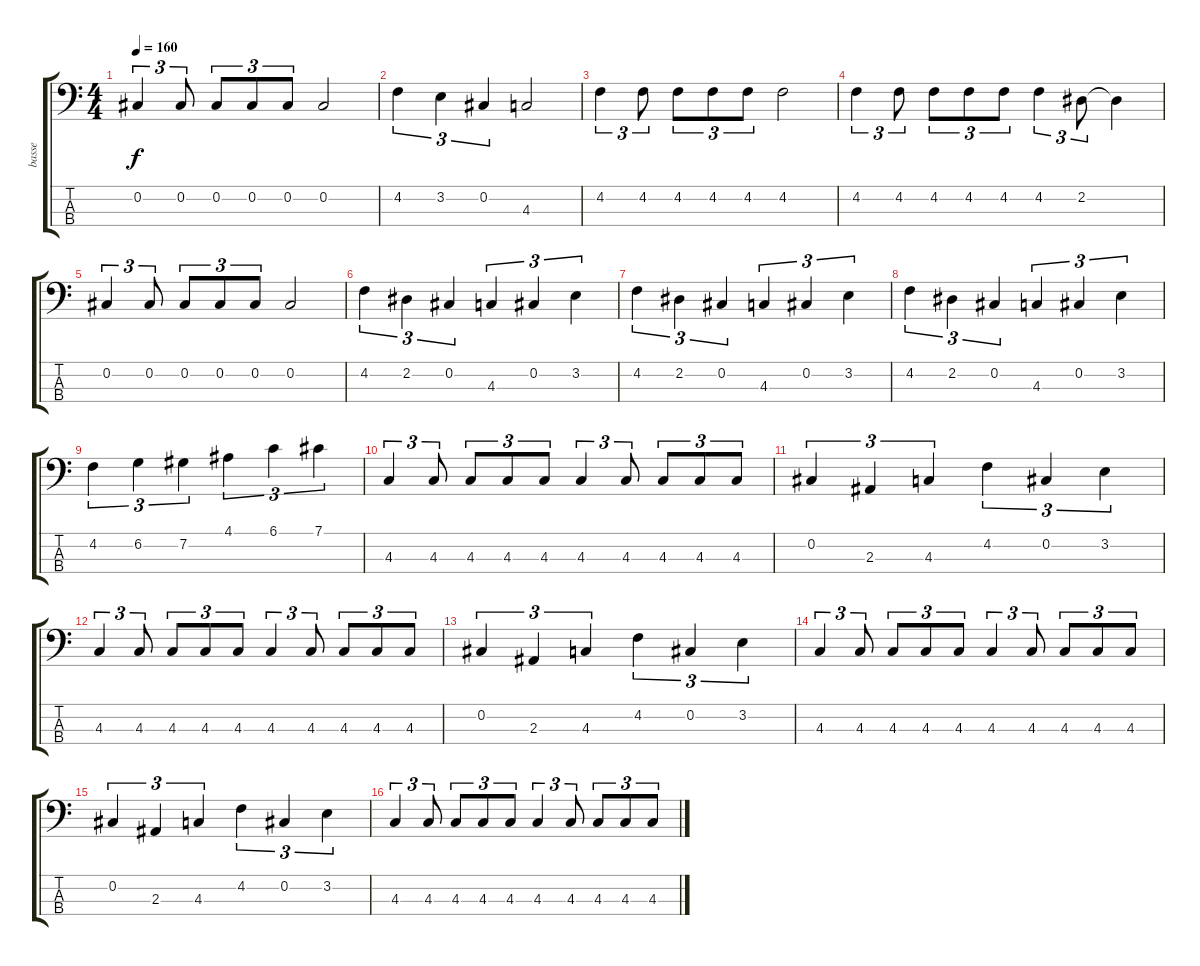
\track ("basse" "basse") {instrument electricbasspick}
\staff {score tabs}
\tuning (Gb2 Db2 Ab1 Eb1) {hide}
\ts (4 4)
\tempo 160
\clef f4
\ks c
0.2.4{tu (3 2) dy f} 0.2.8{tu (3 2)} 0.2.8{tu (3 2)} 0.2.8{tu (3 2)} 0.2.8{tu (3 2)} 0.2.2 |
4.2.4{tu (3 2)} 3.2.4{tu (3 2)} 0.2.4{tu (3 2)} 4.3.2 |
4.2.4{tu (3 2)} 4.2.8{tu (3 2)} 4.2.8{tu (3 2)} 4.2.8{tu (3 2)} 4.2.8{tu (3 2)} 4.2.2 |
4.2.4{tu (3 2)} 4.2.8{tu (3 2)} 4.2.8{tu (3 2)} 4.2.8{tu (3 2)} 4.2.8{tu (3 2)} 4.2.4{tu (3 2)} 2.2.8{tu (3 2)} 2.2{t}.4 |
0.2.4{tu (3 2)} 0.2.8{tu (3 2)} 0.2.8{tu (3 2)} 0.2.8{tu (3 2)} 0.2.8{tu (3 2)} 0.2.2 |
4.2.4{tu (3 2)} 2.2.4{tu (3 2)} 0.2.4{tu (3 2)} 4.3.4{tu (3 2)} 0.2.4{tu (3 2)} 3.2.4{tu (3 2)} |
4.2.4{tu (3 2)} 2.2.4{tu (3 2)} 0.2.4{tu (3 2)} 4.3.4{tu (3 2)} 0.2.4{tu (3 2)} 3.2.4{tu (3 2)} |
4.2.4{tu (3 2)} 2.2.4{tu (3 2)} 0.2.4{tu (3 2)} 4.3.4{tu (3 2)} 0.2.4{tu (3 2)} 3.2.4{tu (3 2)} |
4.2.4{tu (3 2)} 6.2.4{tu (3 2)} 7.2.4{tu (3 2)} 4.1.4{tu (3 2)} 6.1.4{tu (3 2)} 7.1.4{tu (3 2)} |
4.3.4{tu (3 2)} 4.3.8{tu (3 2)} 4.3.8{tu (3 2)} 4.3.8{tu (3 2)} 4.3.8{tu (3 2)} 4.3.4{tu (3 2)} 4.3.8{tu (3 2)} 4.3.8{tu (3 2)} 4.3.8{tu (3 2)} 4.3.8{tu (3 2)} |
0.2.4{tu (3 2)} 2.3.4{tu (3 2)} 4.3.4{tu (3 2)} 4.2.4{tu (3 2)} 0.2.4{tu (3 2)} 3.2.4{tu (3 2)} |
4.3.4{tu (3 2)} 4.3.8{tu (3 2)} 4.3.8{tu (3 2)} 4.3.8{tu (3 2)} 4.3.8{tu (3 2)} 4.3.4{tu (3 2)} 4.3.8{tu (3 2)} 4.3.8{tu (3 2)} 4.3.8{tu (3 2)} 4.3.8{tu (3 2)} |
0.2.4{tu (3 2)} 2.3.4{tu (3 2)} 4.3.4{tu (3 2)} 4.2.4{tu (3 2)} 0.2.4{tu (3 2)} 3.2.4{tu (3 2)} |
4.3.4{tu (3 2)} 4.3.8{tu (3 2)} 4.3.8{tu (3 2)} 4.3.8{tu (3 2)} 4.3.8{tu (3 2)} 4.3.4{tu (3 2)} 4.3.8{tu (3 2)} 4.3.8{tu (3 2)} 4.3.8{tu (3 2)} 4.3.8{tu (3 2)} |
0.2.4{tu (3 2)} 2.3.4{tu (3 2)} 4.3.4{tu (3 2)} 4.2.4{tu (3 2)} 0.2.4{tu (3 2)} 3.2.4{tu (3 2)} |
4.3.4{tu (3 2)} 4.3.8{tu (3 2)} 4.3.8{tu (3 2)} 4.3.8{tu (3 2)} 4.3.8{tu (3 2)} 4.3.4{tu (3 2)} 4.3.8{tu (3 2)} 4.3.8{tu (3 2)} 4.3.8{tu (3 2)} 4.3.8{tu (3 2)}
